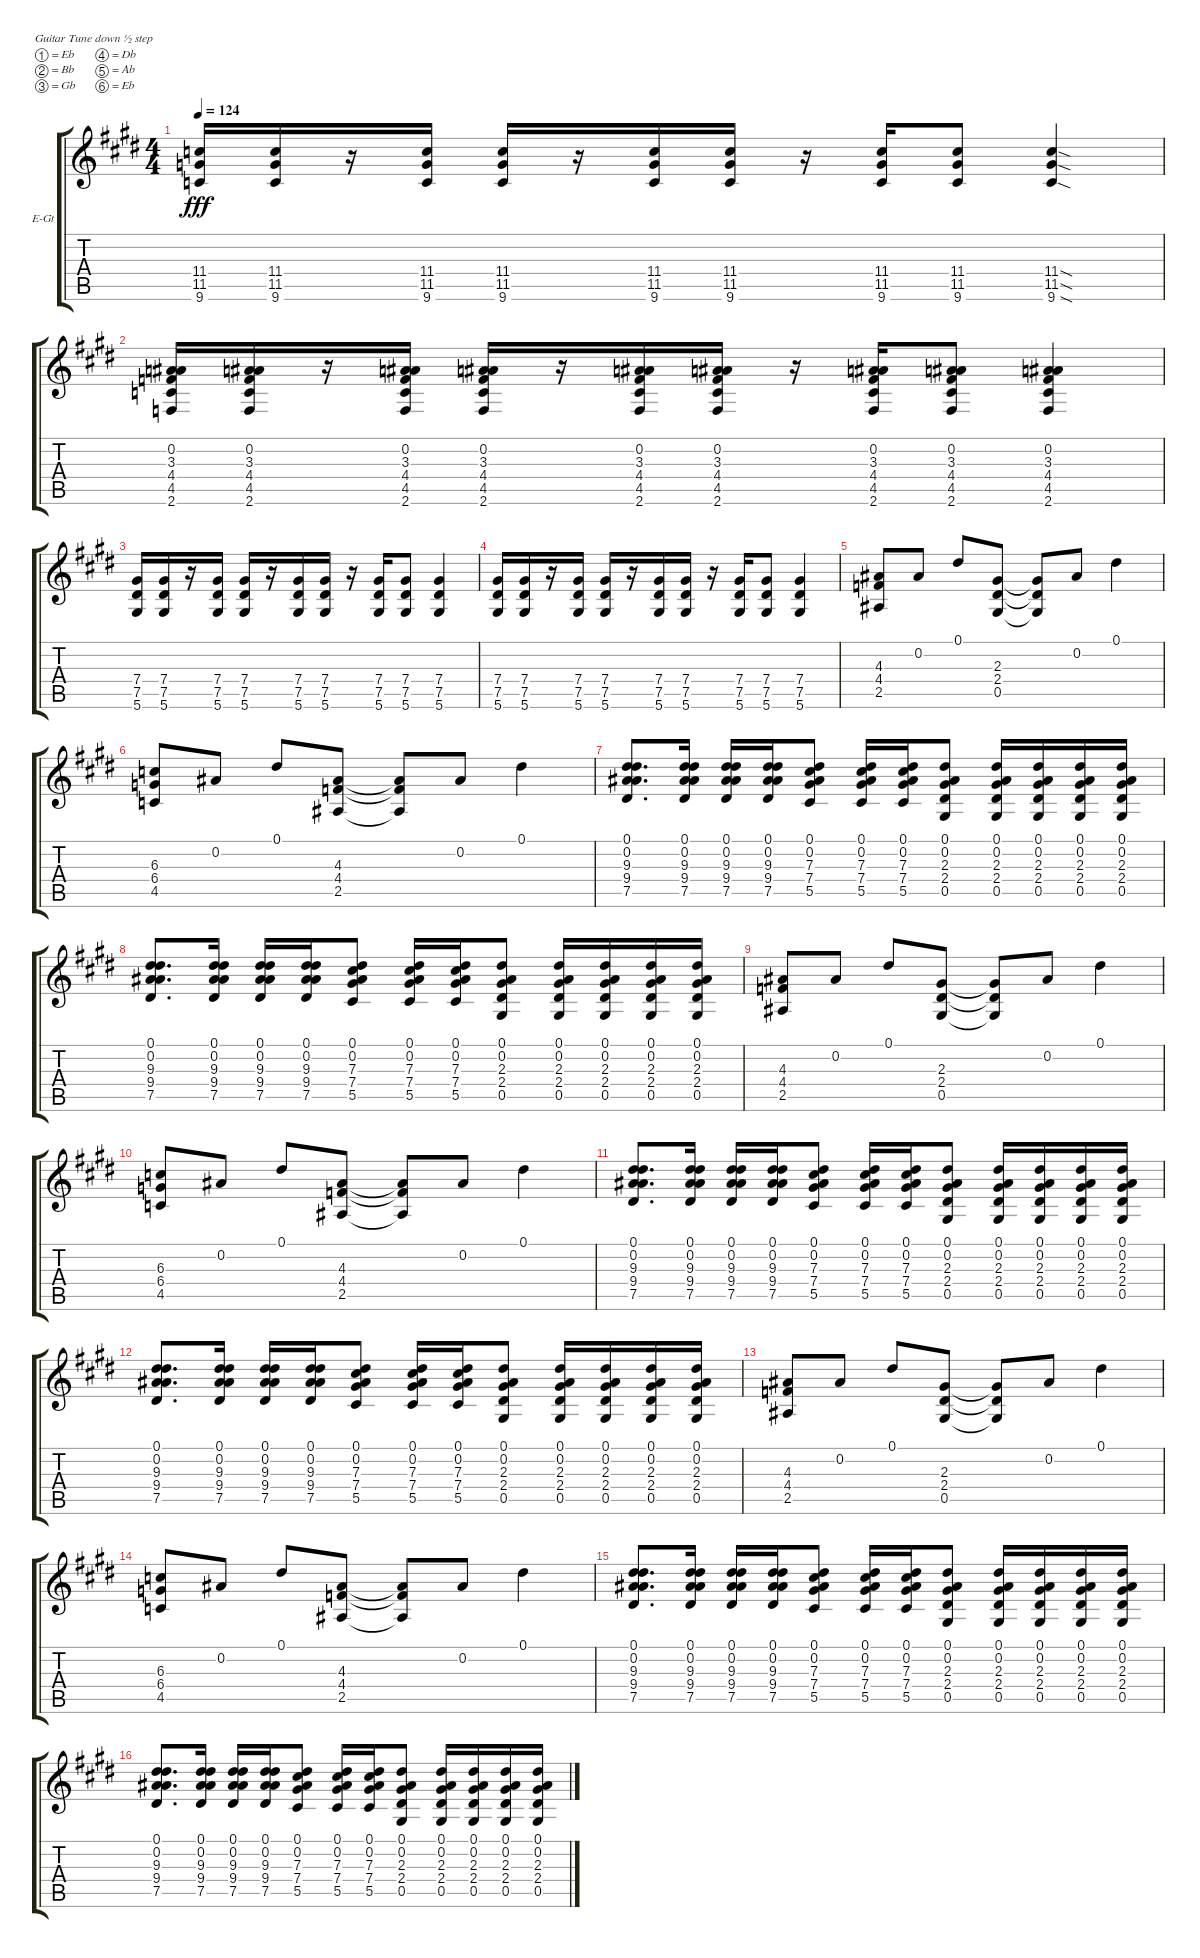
\bracketExtendMode groupsimilarinstruments
\firstSystemTrackNameOrientation horizontal
\otherSystemsTrackNameOrientation horizontal
\track ("Untitled" "E-Gt") {instrument overdrivenguitar}
\staff {score tabs}
\tuning (Eb4 Bb3 Gb3 Db3 Ab2 Eb2)
\ts (4 4)
\tempo 124
\clef g2
\ks c#minor
(11.4 11.5 9.6).16{dy fff} (11.4 11.5 9.6).16 r.16 (11.4 11.5 9.6).16 (11.4 11.5 9.6).16 r.16 (11.4 11.5 9.6).16 (11.4 11.5 9.6).16 r.16 (11.4 11.5 9.6).16 (11.4 11.5 9.6).8 (11.4{sod} 11.5{sod} 9.6{sod}).4 |
(0.2 3.3 4.4 4.5 2.6).16 (0.2 3.3 4.4 4.5 2.6).16 r.16 (0.2 3.3 4.4 4.5 2.6).16 (0.2 3.3 4.4 4.5 2.6).16 r.16 (0.2 3.3 4.4 4.5 2.6).16 (0.2 3.3 4.4 4.5 2.6).16 r.16 (0.2 3.3 4.4 4.5 2.6).16 (0.2 3.3 4.4 4.5 2.6).8 (0.2 3.3 4.4 4.5 2.6).4 |
(7.4 7.5 5.6).16 (7.4 7.5 5.6).16 r.16 (7.4 7.5 5.6).16 (7.4 7.5 5.6).16 r.16 (7.4 7.5 5.6).16 (7.4 7.5 5.6).16 r.16 (7.4 7.5 5.6).16 (7.4 7.5 5.6).8 (7.4 7.5 5.6).4 |
(7.4 7.5 5.6).16 (7.4 7.5 5.6).16 r.16 (7.4 7.5 5.6).16 (7.4 7.5 5.6).16 r.16 (7.4 7.5 5.6).16 (7.4 7.5 5.6).16 r.16 (7.4 7.5 5.6).16 (7.4 7.5 5.6).8 (7.4 7.5 5.6).4 |
(4.3 4.4 2.5).8 0.2.8 0.1.8 (2.3 2.4 0.5).8 (2.3{t} 2.4{t} 0.5{t}).8 0.2.8 0.1.4 |
(6.3 6.4 4.5).8 0.2.8 0.1.8 (4.3 4.4 2.5).8 (4.3{t} 4.4{t} 2.5{t}).8 0.2.8 0.1.4 |
(0.1 0.2 9.3 9.4 7.5).8{d} (0.1 0.2 9.3 9.4 7.5).16 (0.1 0.2 9.3 9.4 7.5).16 (0.1 0.2 9.3 9.4 7.5).16 (0.1 0.2 7.3 7.4 5.5).8 (0.1 0.2 7.3 7.4 5.5).16 (0.1 0.2 7.3 7.4 5.5).16 (0.1 0.2 2.3 2.4 0.5).8 (0.1 0.2 2.3 2.4 0.5).16 (0.1 0.2 2.3 2.4 0.5).16 (0.1 0.2 2.3 2.4 0.5).16 (0.1 0.2 2.3 2.4 0.5).16 |
(0.1 0.2 9.3 9.4 7.5).8{d} (0.1 0.2 9.3 9.4 7.5).16 (0.1 0.2 9.3 9.4 7.5).16 (0.1 0.2 9.3 9.4 7.5).16 (0.1 0.2 7.3 7.4 5.5).8 (0.1 0.2 7.3 7.4 5.5).16 (0.1 0.2 7.3 7.4 5.5).16 (0.1 0.2 2.3 2.4 0.5).8 (0.1 0.2 2.3 2.4 0.5).16 (0.1 0.2 2.3 2.4 0.5).16 (0.1 0.2 2.3 2.4 0.5).16 (0.1 0.2 2.3 2.4 0.5).16 |
(4.3 4.4 2.5).8 0.2.8 0.1.8 (2.3 2.4 0.5).8 (2.3{t} 2.4{t} 0.5{t}).8 0.2.8 0.1.4 |
(6.3 6.4 4.5).8 0.2.8 0.1.8 (4.3 4.4 2.5).8 (4.3{t} 4.4{t} 2.5{t}).8 0.2.8 0.1.4 |
(0.1 0.2 9.3 9.4 7.5).8{d} (0.1 0.2 9.3 9.4 7.5).16 (0.1 0.2 9.3 9.4 7.5).16 (0.1 0.2 9.3 9.4 7.5).16 (0.1 0.2 7.3 7.4 5.5).8 (0.1 0.2 7.3 7.4 5.5).16 (0.1 0.2 7.3 7.4 5.5).16 (0.1 0.2 2.3 2.4 0.5).8 (0.1 0.2 2.3 2.4 0.5).16 (0.1 0.2 2.3 2.4 0.5).16 (0.1 0.2 2.3 2.4 0.5).16 (0.1 0.2 2.3 2.4 0.5).16 |
(0.1 0.2 9.3 9.4 7.5).8{d} (0.1 0.2 9.3 9.4 7.5).16 (0.1 0.2 9.3 9.4 7.5).16 (0.1 0.2 9.3 9.4 7.5).16 (0.1 0.2 7.3 7.4 5.5).8 (0.1 0.2 7.3 7.4 5.5).16 (0.1 0.2 7.3 7.4 5.5).16 (0.1 0.2 2.3 2.4 0.5).8 (0.1 0.2 2.3 2.4 0.5).16 (0.1 0.2 2.3 2.4 0.5).16 (0.1 0.2 2.3 2.4 0.5).16 (0.1 0.2 2.3 2.4 0.5).16 |
(4.3 4.4 2.5).8 0.2.8 0.1.8 (2.3 2.4 0.5).8 (2.3{t} 2.4{t} 0.5{t}).8 0.2.8 0.1.4 |
(6.3 6.4 4.5).8 0.2.8 0.1.8 (4.3 4.4 2.5).8 (4.3{t} 4.4{t} 2.5{t}).8 0.2.8 0.1.4 |
(0.1 0.2 9.3 9.4 7.5).8{d} (0.1 0.2 9.3 9.4 7.5).16 (0.1 0.2 9.3 9.4 7.5).16 (0.1 0.2 9.3 9.4 7.5).16 (0.1 0.2 7.3 7.4 5.5).8 (0.1 0.2 7.3 7.4 5.5).16 (0.1 0.2 7.3 7.4 5.5).16 (0.1 0.2 2.3 2.4 0.5).8 (0.1 0.2 2.3 2.4 0.5).16 (0.1 0.2 2.3 2.4 0.5).16 (0.1 0.2 2.3 2.4 0.5).16 (0.1 0.2 2.3 2.4 0.5).16 |
(0.1 0.2 9.3 9.4 7.5).8{d} (0.1 0.2 9.3 9.4 7.5).16 (0.1 0.2 9.3 9.4 7.5).16 (0.1 0.2 9.3 9.4 7.5).16 (0.1 0.2 7.3 7.4 5.5).8 (0.1 0.2 7.3 7.4 5.5).16 (0.1 0.2 7.3 7.4 5.5).16 (0.1 0.2 2.3 2.4 0.5).8 (0.1 0.2 2.3 2.4 0.5).16 (0.1 0.2 2.3 2.4 0.5).16 (0.1 0.2 2.3 2.4 0.5).16 (0.1 0.2 2.3 2.4 0.5).16
